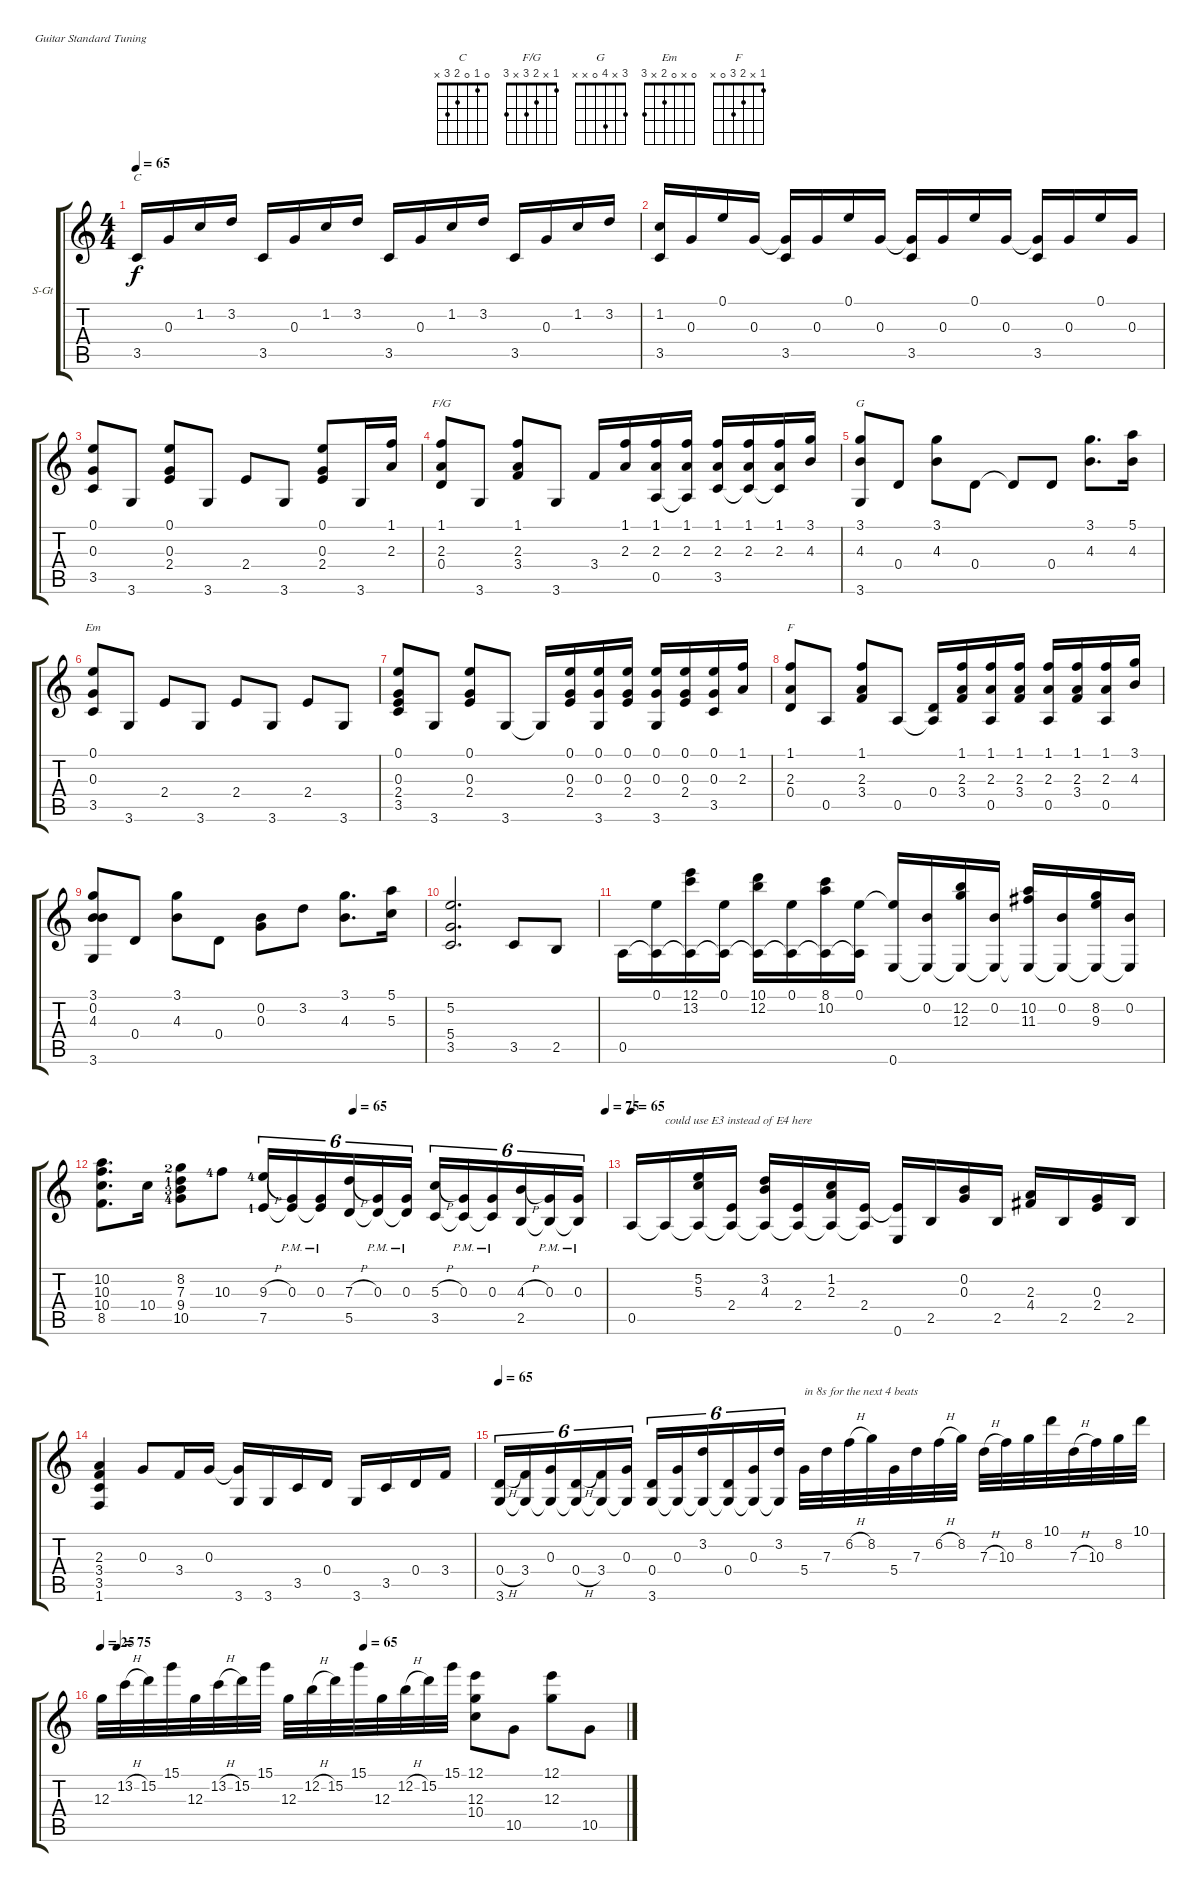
\bracketExtendMode groupsimilarinstruments
\firstSystemTrackNameOrientation horizontal
\otherSystemsTrackNameOrientation horizontal
\track ("Guitar" "S-Gt") {instrument acousticguitarsteel}
\staff {score tabs}
\tuning (E4 B3 G3 D3 A2 E2)
\chord ("C" 0 1 0 2 3 x)
\chord ("F/G" 1 x 2 3 x 3)
\chord ("G" 3 x 4 0 x x)
\chord ("Em" 0 x 0 2 x 3)
\chord ("F" 1 x 2 3 0 x)
\ts (4 4)
\tempo 65
\clef g2
\ks c
3.5.16{ch "C" dy f instrument acousticguitarsteel} 0.3.16 1.2.16 3.2.16 3.5.16 0.3.16 1.2.16 3.2.16 3.5.16 0.3.16 1.2.16 3.2.16 3.5.16 0.3.16 1.2.16 3.2.16 |
(1.2 3.5).16 0.3.16 0.1.16 0.3.16 (0.3{t} 3.5).16 0.3.16 0.1.16 0.3.16 (0.3{t} 3.5).16 0.3.16 0.1.16 0.3.16 (0.3{t} 3.5).16 0.3.16 0.1.16 0.3.16 |
(0.1 0.3 3.5).8 3.6.8 (0.1 0.3 2.4).8 3.6.8 2.4.8 3.6.8 (0.1 0.3 2.4).8 3.6.16 (1.1 2.3).16 |
(1.1 2.3 0.4).8{ch "F/G"} 3.6.8 (1.1 2.3 3.4).8 3.6.8 3.4.16 (1.1 2.3).16 (1.1 2.3 0.5).16 (1.1 2.3 0.5{t}).16 (1.1 2.3 3.5).16 (1.1 2.3 3.5{t}).16 (1.1 2.3 3.5{t}).16 (3.1 4.3).16 |
(3.1 4.3 3.6).8{ch "G"} 0.4.8 (3.1 4.3).8 0.4.8 0.4{t}.8 0.4.8 (3.1 4.3).8{d} (5.1 4.3).16 |
(0.1 0.3 3.5).8{ch "Em"} 3.6.8 2.4.8 3.6.8 2.4.8 3.6.8 2.4.8 3.6.8 |
(0.1 0.3 2.4 3.5).8 3.6.8 (0.1 0.3 2.4).8 3.6.8 3.6{t}.16 (0.1 0.3 2.4).16 (0.1 0.3 3.6).16 (0.1 0.3 2.4).16 (0.1 0.3 3.6).16 (0.1 0.3 2.4).16 (0.1 0.3 3.5).16 (1.1 2.3).16 |
(1.1 2.3 0.4).8{ch "F"} 0.5.8 (1.1 2.3 3.4).8 0.5.8 (0.4 0.5{t}).16 (1.1 2.3 3.4).16 (1.1 2.3 0.5).16 (1.1 2.3 3.4).16 (1.1 2.3 0.5).16 (1.1 2.3 3.4).16 (1.1 2.3 0.5).16 (3.1 4.3).16 |
(3.1 0.2 4.3 3.6).8 0.4.8 (3.1 4.3).8 0.4.8 (0.2 0.3).8 3.2.8 (3.1 4.3).8{d} (5.1 5.3).16 |
(5.2 5.4 3.5).2{d} 3.5.8 2.5.8 |
0.5.16 (0.1 0.5{t}).16 (12.1 13.2 0.5{t}).16 (0.1 0.5{t}).16 (10.1 12.2 0.5{t}).16 (0.1 0.5{t}).16 (8.1 10.2 0.5{t}).16 (0.1 0.5{t}).16 (0.1{t} 0.6).16 (0.2 0.6{t}).16 (12.2 12.3 0.6{t}).16 (0.2 0.6{t}).16 (10.2 11.3 0.6{t}).16 (0.2 0.6{t}).16 (8.2 9.3 0.6{t}).16 (0.2 0.6{t}).16 |
\tempo (65 0.5)
\tempo (75 1)
(10.2 10.3 10.4 8.5).8{d} 10.4.16 (8.2{lf 3} 7.3{lf 2} 9.4{lf 4} 10.5{lf 5}).8 10.3{lf 5}.8 (9.3{h lf 5} 7.5{lf 2}).16{tu (6 4)} (0.3{pm} 7.5{t}).16{tu (6 4)} (0.3{pm} 7.5{t}).16{tu (6 4)} (7.3{h} 5.5).16{tu (6 4)} (0.3{pm} 5.5{t}).16{tu (6 4)} (0.3{pm} 5.5{t}).16{tu (6 4)} (5.3{h} 3.5).16{tu (6 4)} (0.3{pm} 3.5{t}).16{tu (6 4)} (0.3{pm} 3.5{t}).16{tu (6 4)} (4.3{h} 2.5).16{tu (6 4)} (0.3{pm} 2.5{t}).16{tu (6 4)} (0.3{pm} 2.5{t}).16{tu (6 4)} |
\tempo 65
0.5.16 0.5{t}.16{txt "could use E3 instead of E4 here"} (5.2 5.3 0.5{t}).16 (2.4 0.5{t}).16 (3.2 4.3 0.5{t}).16 (2.4 0.5{t}).16 (1.2 2.3 0.5{t}).16 (2.4 0.5{t}).16 (2.4{t} 0.6).16 2.5.16 (0.2 0.3).16 2.5.16 (2.3 4.4).16 2.5.16 (0.3 2.4).16 2.5.16 |
(2.3 3.4 3.5 1.6).4 0.3.8 3.4.16 0.3.16 (0.3{t} 3.6).16 3.6.16 3.5.16 0.4.16 3.6.16 3.5.16 0.4.16 3.4.16 |
\tempo 65
(0.4{h} 3.6).16{tu (6 4)} (3.4 3.6{t}).16{tu (6 4)} (0.3 3.6{t}).16{tu (6 4)} (0.4{h} 3.6{t}).16{tu (6 4)} (3.4 3.6{t}).16{tu (6 4)} (0.3 3.6{t}).16{tu (6 4)} (0.4 3.6).16{tu (6 4)} (0.3 3.6{t}).16{tu (6 4)} (3.2 3.6{t}).16{tu (6 4)} (0.4 3.6{t}).16{tu (6 4)} (0.3 3.6{t}).16{tu (6 4)} (3.2 3.6{t}).16{tu (6 4)} 5.4.32{txt "in 8s for the next 4 beats"} 7.3.32 6.2{h}.32 8.2.32 5.4.32 7.3.32 6.2{h}.32 8.2.32 7.3{h}.32 10.3.32 8.2.32 10.1.32 7.3{h}.32 10.3.32 8.2.32 10.1.32 |
\tempo 65
\tempo (75 0.03125)
\tempo 25
\tempo (65 0.5)
12.3.32 13.2{h}.32 15.2.32 15.1.32 12.3.32 13.2{h}.32 15.2.32 15.1.32 12.3.32 12.2{h}.32 15.2.32 15.1.32 12.3.32 12.2{h}.32 15.2.32 15.1.32 (12.1 12.3 10.4).8 10.5.8 (12.1 12.3).8 10.5.8
